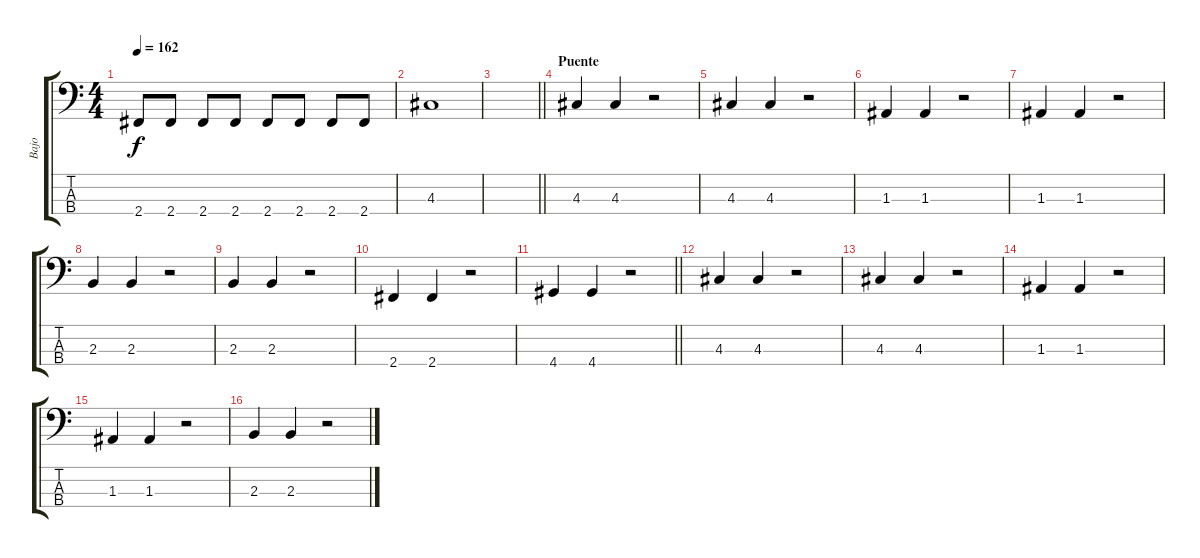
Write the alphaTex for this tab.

\track ("Bajo" "Bajo") {instrument electricbasspick}
\staff {score tabs}
\tuning (G2 D2 A1 E1) {hide}
\ts (4 4)
\tempo 162
\clef f4
\ks c
2.4.8{dy f} 2.4.8 2.4.8 2.4.8 2.4.8 2.4.8 2.4.8 2.4.8 |
4.3.1 |
\barLineRight lightlight
|
\section ("" "Puente")
4.3.4 4.3.4 r.2 |
4.3.4 4.3.4 r.2 |
1.3.4 1.3.4 r.2 |
1.3.4 1.3.4 r.2 |
2.3.4 2.3.4 r.2 |
2.3.4 2.3.4 r.2 |
2.4.4 2.4.4 r.2 |
\barLineRight lightlight
4.4.4 4.4.4 r.2 |
4.3.4 4.3.4 r.2 |
4.3.4 4.3.4 r.2 |
1.3.4 1.3.4 r.2 |
1.3.4 1.3.4 r.2 |
2.3.4 2.3.4 r.2
